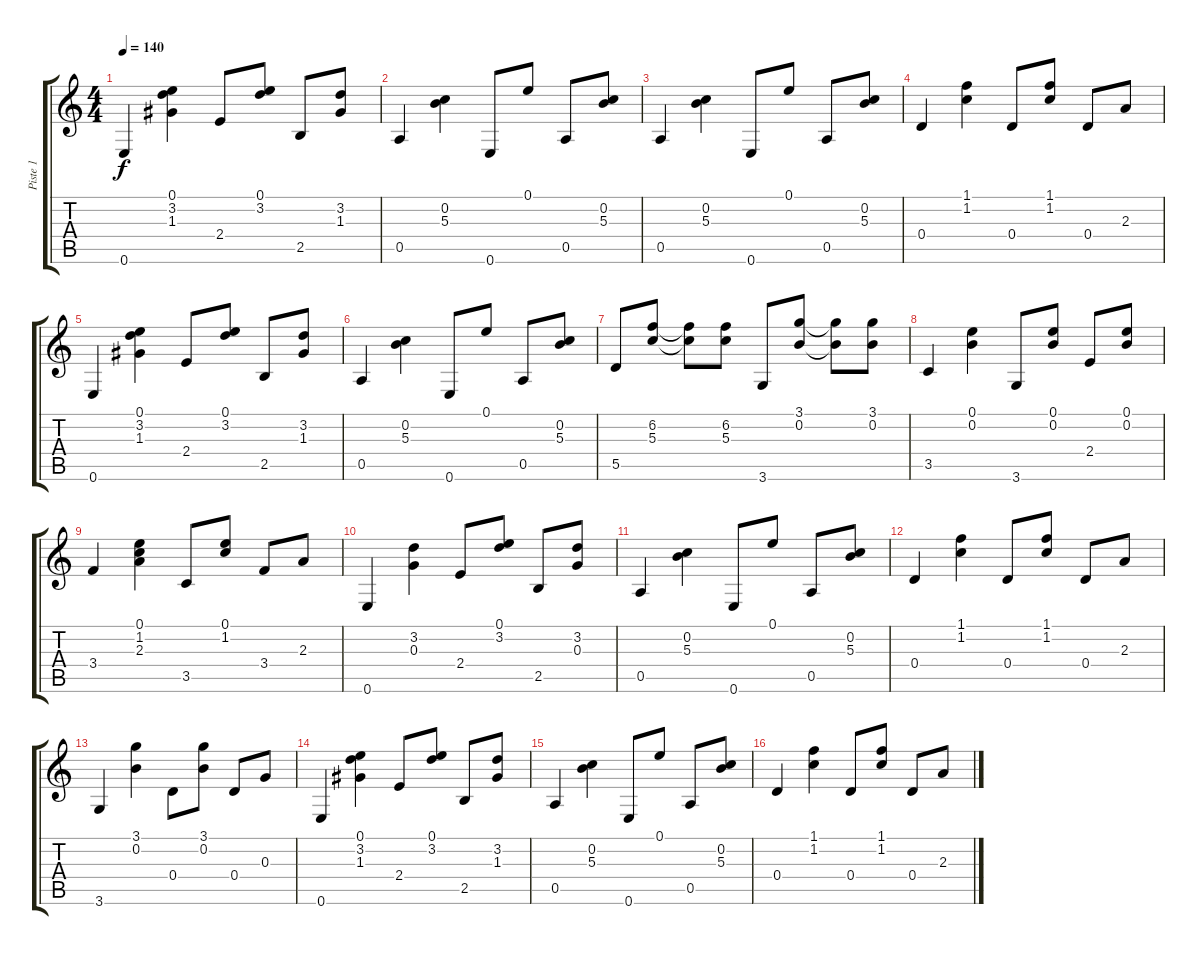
\track ("Piste 1" "Piste 1") {instrument acousticguitarsteel}
\staff {score tabs}
\tuning (E4 B3 G3 D3 A2 E2) {hide}
\ts (4 4)
\tempo 140
\clef g2
\ks c
0.6.4{dy f} (0.1 3.2 1.3).4 2.4.8 (0.1 3.2).8 2.5.8 (3.2 1.3).8 |
0.5.4 (0.2 5.3).4 0.6.8 0.1.8 0.5.8 (0.2 5.3).8 |
0.5.4 (0.2 5.3).4 0.6.8 0.1.8 0.5.8 (0.2 5.3).8 |
0.4.4 (1.1 1.2).4 0.4.8 (1.1 1.2).8 0.4.8 2.3.8 |
0.6.4 (0.1 3.2 1.3).4 2.4.8 (0.1 3.2).8 2.5.8 (3.2 1.3).8 |
0.5.4 (0.2 5.3).4 0.6.8 0.1.8 0.5.8 (0.2 5.3).8 |
5.5.8 (6.2 5.3).8 (6.2{t} 5.3{t}).8 (6.2 5.3).8 3.6.8 (3.1 0.2).8 (3.1{t} 0.2{t}).8 (3.1 0.2).8 |
3.5.4 (0.1 0.2).4 3.6.8 (0.1 0.2).8 2.4.8 (0.1 0.2).8 |
3.4.4 (0.1 1.2 2.3).4 3.5.8 (0.1 1.2).8 3.4.8 2.3.8 |
0.6.4 (3.2 0.3).4 2.4.8 (0.1 3.2).8 2.5.8 (3.2 0.3).8 |
0.5.4 (0.2 5.3).4 0.6.8 0.1.8 0.5.8 (0.2 5.3).8 |
0.4.4 (1.1 1.2).4 0.4.8 (1.1 1.2).8 0.4.8 2.3.8 |
3.6.4 (3.1 0.2).4 0.4.8 (3.1 0.2).8 0.4.8 0.3.8 |
0.6.4 (0.1 3.2 1.3).4 2.4.8 (0.1 3.2).8 2.5.8 (3.2 1.3).8 |
0.5.4 (0.2 5.3).4 0.6.8 0.1.8 0.5.8 (0.2 5.3).8 |
0.4.4 (1.1 1.2).4 0.4.8 (1.1 1.2).8 0.4.8 2.3.8
